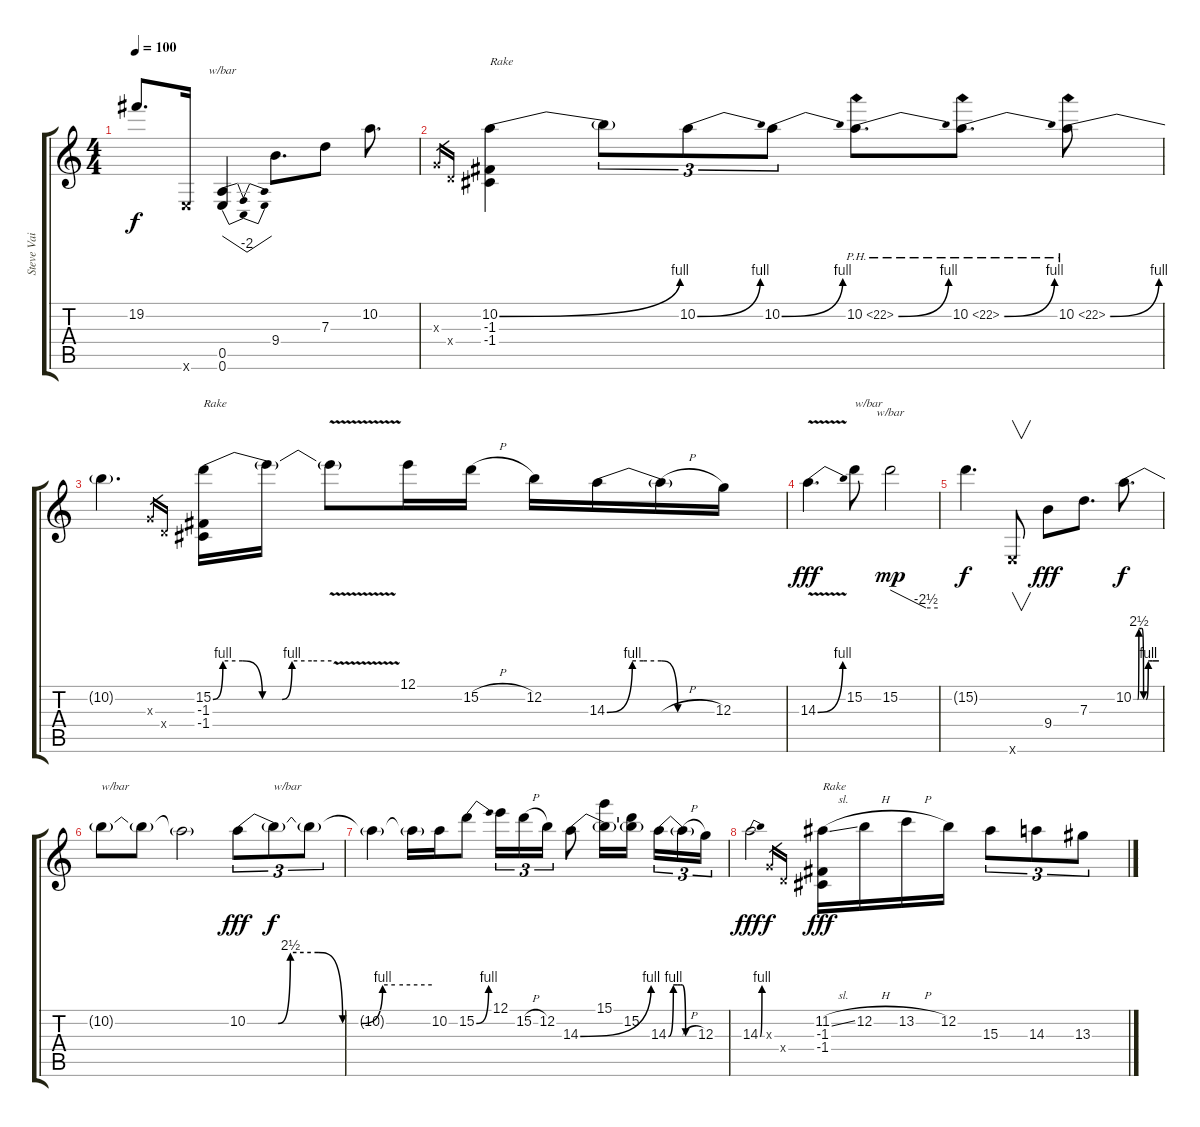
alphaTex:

\track ("Steve Vai" "Steve Vai") {instrument distortionguitar}
\staff {score tabs}
\tuning (E4 B3 G3 D3 A2 E2) {hide}
\ts (4 4)
\tempo 100
\clef g2
\ks c
19.2.8{d dy f} 0.6{x}.16 (0.5 0.6).4{tbe (dip default 0 0 30 -8 60 0)} 9.4.8{d} 7.3.8 10.2.8{d} |
0.3{x}.16{gr} 0.4{x}.16{gr} (10.2{be (bend 0 0 60 4)} -1.3 -1.4).4{txt "Rake"} 10.2{t}.8{tu (3 2)} 10.2{be (bend 0 0 60 4)}.8{tu (3 2)} 10.2{be (bend 0 0 60 4)}.8{tu (3 2)} 10.2{be (bend 0 0 60 4) ph 12}.8{d} 10.2{be (bend 0 0 60 4) ph 12}.8{d} 10.2{be (bend 0 0 60 4) ph 12}.8 |
10.2{t}.4{d} 0.3{x}.16{gr} 0.4{x}.16{gr} (15.2{be (custom 0 0 5 4 15 4 25 0 35 0 40 4 50 4 60 4)} -1.3 -1.4).16{txt "Rake"} 15.2{t}.16 15.2{v t}.8 12.1.16 15.2{h}.16 12.2.16 14.3{be (custom 0 0 14 4 20 4 30 4 39 0 60 0)}.16 14.3{h t}.16 12.3.16 |
14.3{be (bend 0 0 60 4) v}.4{d dy fff} 15.2.8{txt "w/bar"} 15.2.2{tbe (custom default 0 0 45 -10 60 -10) dy mp} |
15.2{t}.4{d dy f} 0.6{x}.8{v} 9.4.8{dy fff} 7.3.8{d} 10.2{be (custom 0 0 7 0 10 0 13 10 15 10 20 10 24 0 27 0 30 0 35 4 39 4 45 4 60 4)}.8{d dy f} |
10.2{t}.8{txt "w/bar"} 10.2{t}.8 10.2{t}.2 10.2{be (custom 0 0 10 0 14 10 23 10 31 0 37 0 44 4 48 4 60 4)}.8{tu (3 2) dy fff} 10.2{t}.8{tu (3 2) txt "w/bar" dy f} 10.2{t}.8{tu (3 2)} |
10.2{t}.4 10.2{t}.16 10.2.16 15.2{be (bend 0 0 60 4)}.8 12.1.16{tu (3 2)} 15.2{h}.16{tu (3 2)} 12.2.16{tu (3 2)} 14.3{be (bend 0 0 60 4)}.8 (15.1 14.3{t}).16 (15.2 14.3{t}).16{beam splitsecondary} 14.3{be (custom 0 0 10 4 19 4 25 4 28 4 35 0 45 0 60 0)}.16{tu (3 2)} 14.3{h t}.16{tu (3 2)} 12.3.16{tu (3 2)} |
14.3{be (bend 0 0 60 4)}.2{dy fff} 0.3{x}.16{gr dy f} 0.4{x}.16{gr} (11.2{sl} -1.3 -1.4).16{txt "Rake" dy fff} 12.2{h}.16 13.2{h}.16 12.2.16 15.3.8{tu (3 2)} 14.3.8{tu (3 2)} 13.3{h}.8{tu (3 2)}
